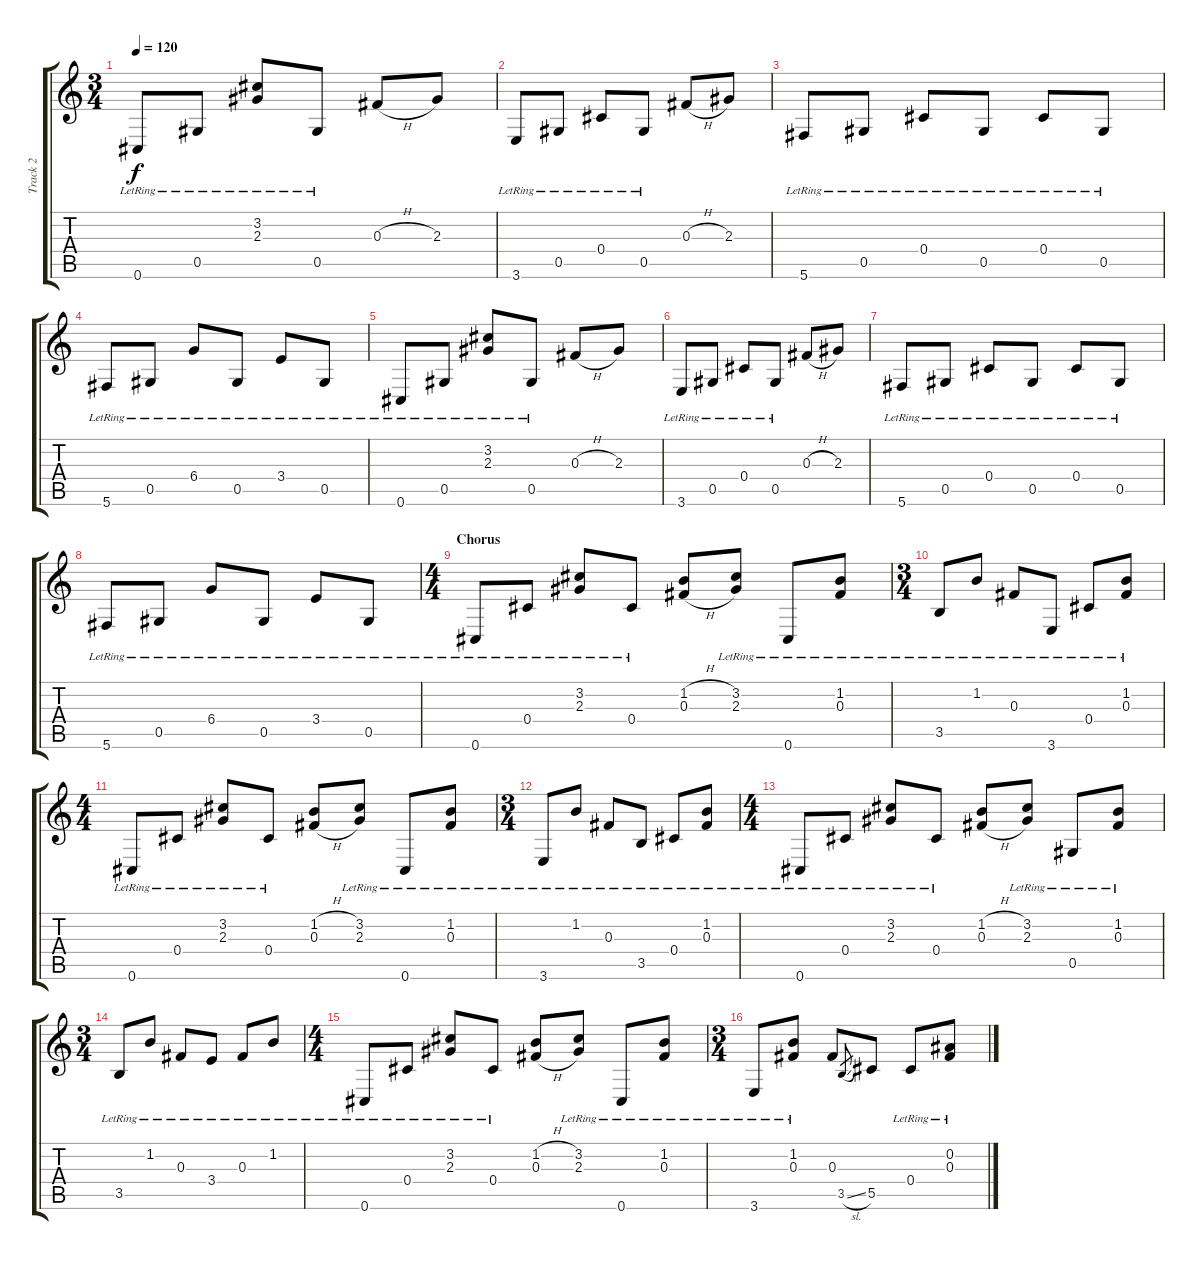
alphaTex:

\track ("Track 2" "Track 2") {instrument acousticguitarsteel}
\staff {score tabs}
\tuning (Eb4 Bb3 Gb3 Db3 Ab2 Db2) {hide}
\ts (3 4)
\tempo 120
\clef g2
\ks c
0.6{lr}.8{dy f} 0.5{lr}.8 (3.2{lr} 2.3{lr}).8 0.5{lr}.8 0.3{h}.8 2.3.8 |
3.6{lr}.8 0.5{lr}.8 0.4{lr}.8 0.5{lr}.8 0.3{h}.8 2.3.8 |
5.6{lr}.8 0.5{lr}.8 0.4{lr}.8 0.5{lr}.8 0.4{lr}.8 0.5{lr}.8 |
5.6{lr}.8 0.5{lr}.8 6.4{lr}.8 0.5{lr}.8 3.4{lr}.8 0.5{lr}.8 |
0.6{lr}.8 0.5{lr}.8 (3.2{lr} 2.3{lr}).8 0.5{lr}.8 0.3{h}.8 2.3.8 |
3.6{lr}.8 0.5{lr}.8 0.4{lr}.8 0.5{lr}.8 0.3{h}.8 2.3.8 |
5.6{lr}.8 0.5{lr}.8 0.4{lr}.8 0.5{lr}.8 0.4{lr}.8 0.5{lr}.8 |
5.6{lr}.8 0.5{lr}.8 6.4{lr}.8 0.5{lr}.8 3.4{lr}.8 0.5{lr}.8 |
\ts (4 4)
\section ("" "Chorus")
0.6{lr}.8 0.4{lr}.8 (3.2{lr} 2.3{lr}).8 0.4{lr}.8 (1.2{h} 0.3{h}).8 (3.2{lr} 2.3{lr}).8 0.6{lr}.8 (1.2{lr} 0.3{lr}).8 |
\ts (3 4)
3.5{lr}.8 1.2{lr}.8 0.3{lr}.8 3.6{lr}.8 0.4{lr}.8 (1.2{lr} 0.3{lr}).8 |
\ts (4 4)
0.6{lr}.8 0.4{lr}.8 (3.2{lr} 2.3{lr}).8 0.4{lr}.8 (1.2{h} 0.3{h}).8 (3.2{lr} 2.3{lr}).8 0.6{lr}.8 (1.2{lr} 0.3{lr}).8 |
\ts (3 4)
3.6{lr}.8 1.2{lr}.8 0.3{lr}.8 3.5{lr}.8 0.4{lr}.8 (1.2{lr} 0.3{lr}).8 |
\ts (4 4)
0.6{lr}.8 0.4{lr}.8 (3.2{lr} 2.3{lr}).8 0.4{lr}.8 (1.2{h} 0.3{h}).8 (3.2{lr} 2.3{lr}).8 0.5{lr}.8 (1.2{lr} 0.3{lr}).8 |
\ts (3 4)
3.5{lr}.8 1.2{lr}.8 0.3{lr}.8 3.4{lr}.8 0.3{lr}.8 1.2{lr}.8 |
\ts (4 4)
0.6{lr}.8 0.4{lr}.8 (3.2{lr} 2.3{lr}).8 0.4{lr}.8 (1.2{h} 0.3{h}).8 (3.2{lr} 2.3{lr}).8 0.6{lr}.8 (1.2{lr} 0.3{lr}).8 |
\ts (3 4)
3.6{lr}.8 (1.2{lr} 0.3{lr}).8 0.3.8 3.5{sl}.8{gr} 5.5.8 0.4{lr}.8 (0.2{lr} 0.3{lr}).8
